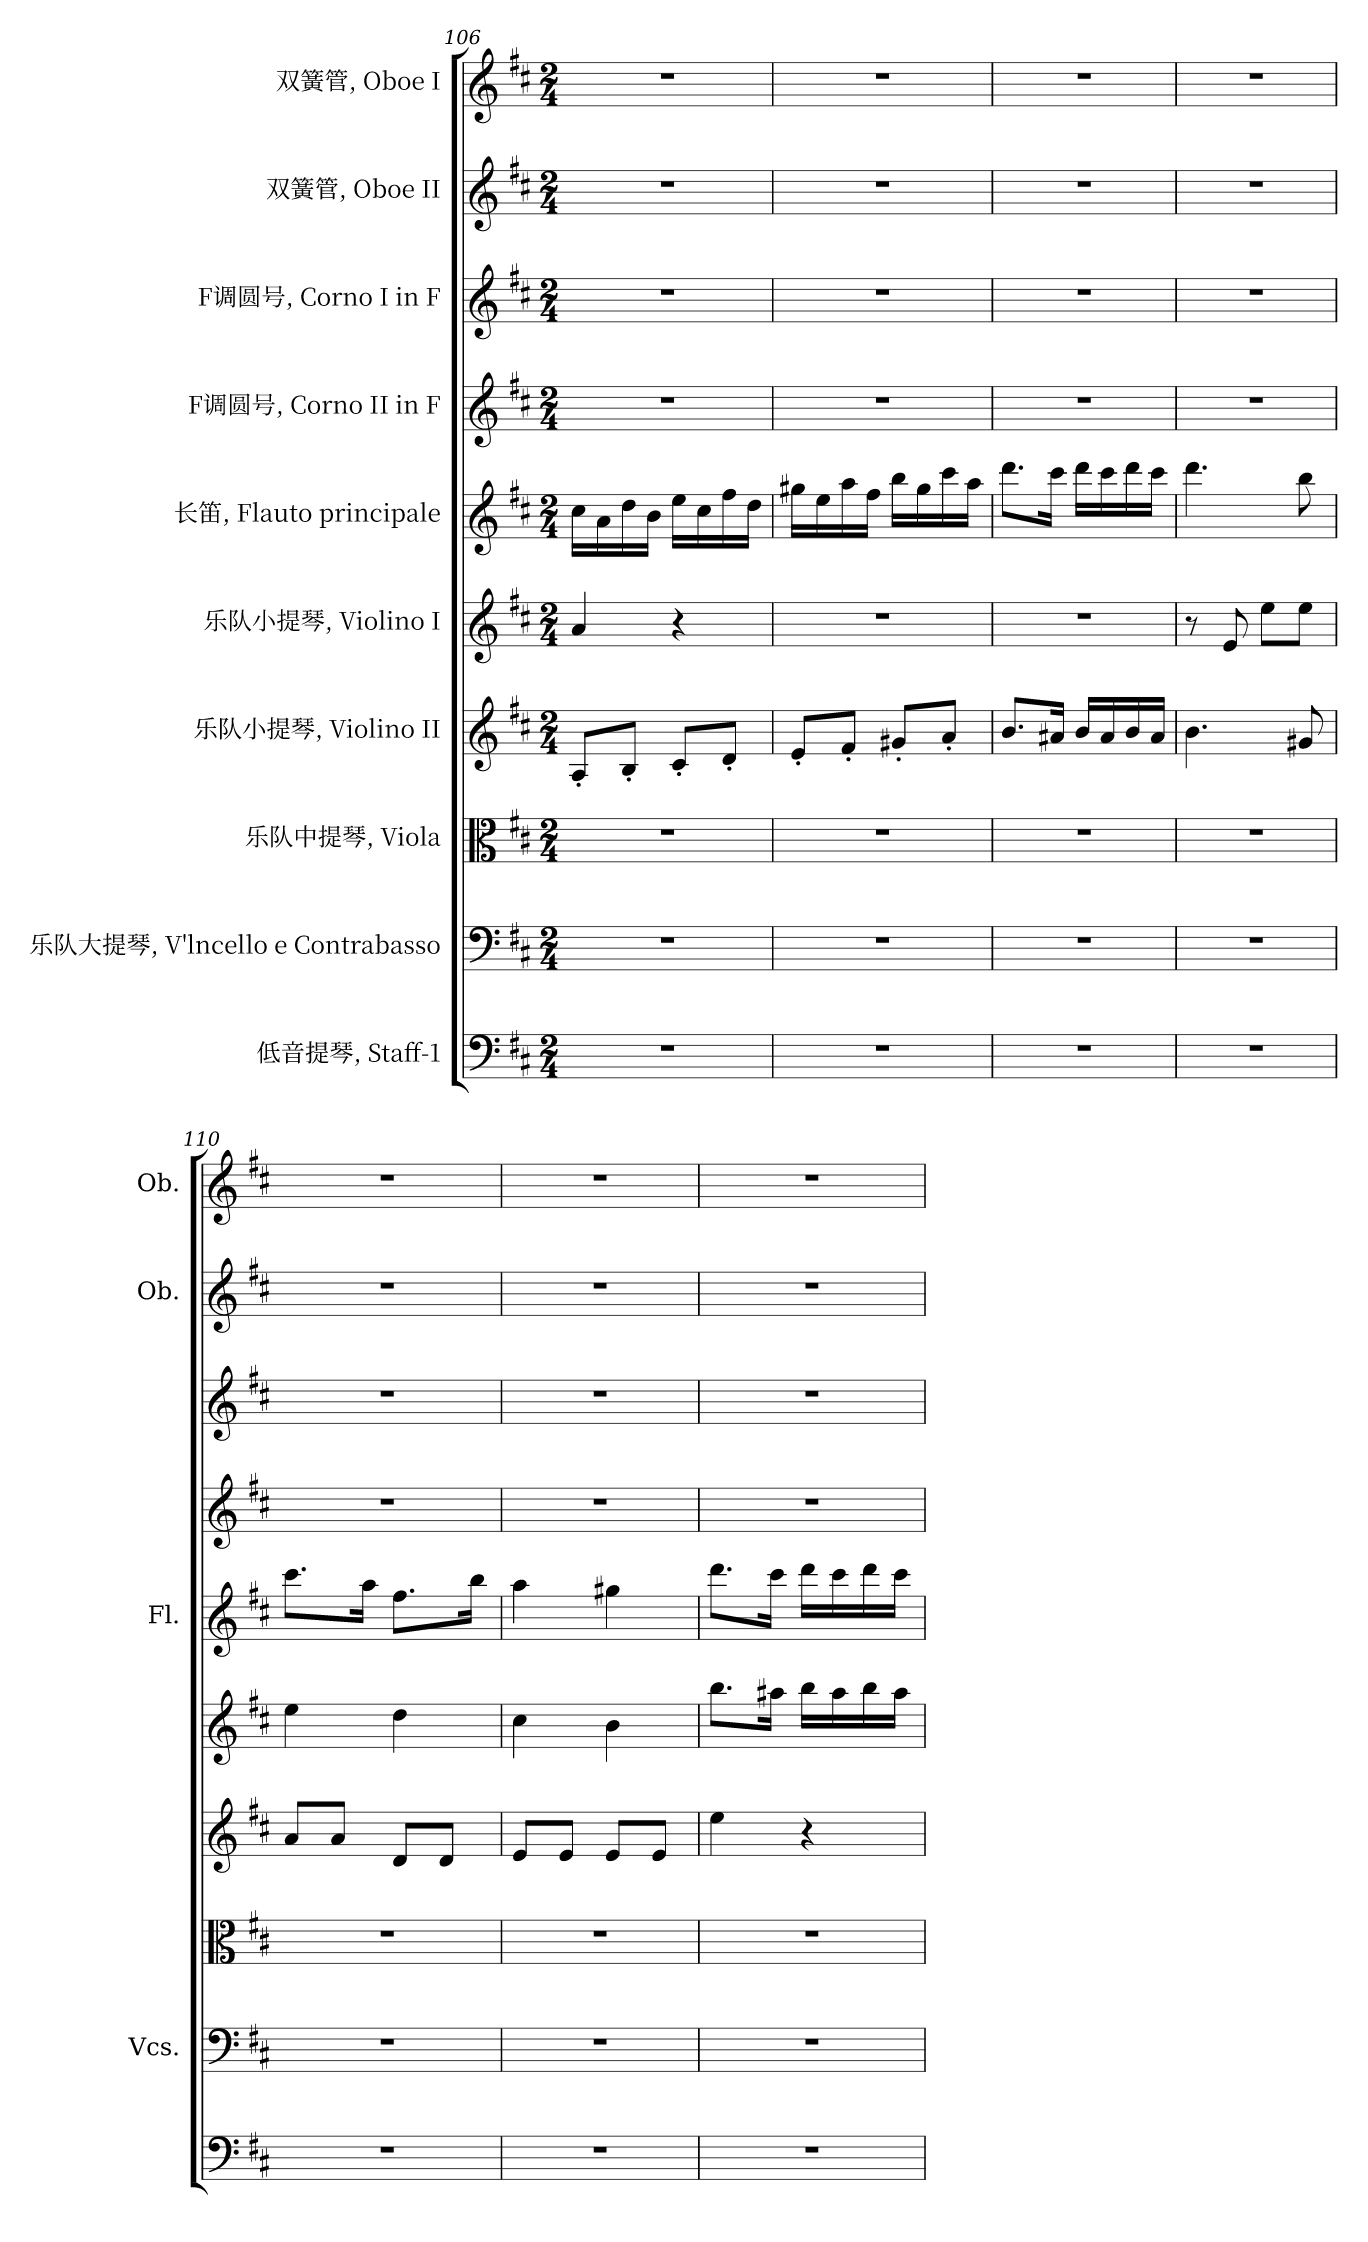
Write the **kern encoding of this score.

**kern	**kern	**kern	**kern	**kern	**kern	**kern	**kern	**kern	**kern
*part10	*part9	*part8	*part7	*part6	*part5	*part4	*part3	*part2	*part1
*staff10	*staff9	*staff8	*staff7	*staff6	*staff5	*staff4	*staff3	*staff2	*staff1
*I"低音提琴, Staff-1	*I"乐队大提琴, V'lncello e Contrabasso	*I"乐队中提琴, Viola	*I"乐队小提琴, Violino II	*I"乐队小提琴, Violino I	*I"长笛, Flauto principale	*I"F调圆号, Corno II in F	*I"F调圆号, Corno I in F	*I"双簧管, Oboe II	*I"双簧管, Oboe I
*	*I'Vcs.	*	*	*	*I'Fl.	*	*	*I'Ob.	*I'Ob.
!!LO:PB:g=z
*clefF4	*clefF4	*clefC3	*clefG2	*clefG2	*clefG2	*clefG2	*clefG2	*clefG2	*clefG2
*ITrd7c12	*	*	*	*	*	*ITrd4c7	*ITrd4c7	*	*
*k[f#c#]	*k[f#c#]	*k[f#c#]	*k[f#c#]	*k[f#c#]	*k[f#c#]	*k[f#]	*k[f#]	*k[f#c#]	*k[f#c#]
*M2/4	*M2/4	*M2/4	*M2/4	*M2/4	*M2/4	*M2/4	*M2/4	*M2/4	*M2/4
=106	=106	=106	=106	=106	=106	=106	=106	=106	=106
2r	2r	2r	8A'/L	4a/	16cc#\LL	2r	2r	2r	2r
.	.	.	.	.	16a\	.	.	.	.
.	.	.	8B'/J	.	16dd\	.	.	.	.
.	.	.	.	.	16b\JJ	.	.	.	.
.	.	.	8c#'/L	4r	16ee\LL	.	.	.	.
.	.	.	.	.	16cc#\	.	.	.	.
.	.	.	8d'/J	.	16ff#\	.	.	.	.
.	.	.	.	.	16dd\JJ	.	.	.	.
=107	=107	=107	=107	=107	=107	=107	=107	=107	=107
2r	2r	2r	8e'/L	2r	16gg#X\LL	2r	2r	2r	2r
.	.	.	.	.	16ee\	.	.	.	.
.	.	.	8f#'/J	.	16aa\	.	.	.	.
.	.	.	.	.	16ff#\JJ	.	.	.	.
.	.	.	8g#X'/L	.	16bb\LL	.	.	.	.
.	.	.	.	.	16gg#\	.	.	.	.
.	.	.	8a'/J	.	16ccc#\	.	.	.	.
.	.	.	.	.	16aa\JJ	.	.	.	.
=108	=108	=108	=108	=108	=108	=108	=108	=108	=108
2r	2r	2r	8.b/L	2r	8.ddd\L	2r	2r	2r	2r
.	.	.	16a#X/Jk	.	16ccc#\Jk	.	.	.	.
.	.	.	16b/LL	.	16ddd\LL	.	.	.	.
.	.	.	16a#/	.	16ccc#\	.	.	.	.
.	.	.	16b/	.	16ddd\	.	.	.	.
.	.	.	16a#/JJ	.	16ccc#\JJ	.	.	.	.
=109	=109	=109	=109	=109	=109	=109	=109	=109	=109
2r	2r	2r	4.b\	8r	4.ddd\	2r	2r	2r	2r
.	.	.	.	8e/	.	.	.	.	.
.	.	.	.	8ee\L	.	.	.	.	.
.	.	.	8g#X/	8ee\J	8bb\	.	.	.	.
=110	=110	=110	=110	=110	=110	=110	=110	=110	=110
2r	2r	2r	8a/L	4ee\	8.ccc#\L	2r	2r	2r	2r
.	.	.	8a/J	.	.	.	.	.	.
.	.	.	.	.	16aa\Jk	.	.	.	.
.	.	.	8d/L	4dd\	8.ff#\L	.	.	.	.
.	.	.	8d/J	.	.	.	.	.	.
.	.	.	.	.	16bb\Jk	.	.	.	.
!!LO:PB:g=z
=111	=111	=111	=111	=111	=111	=111	=111	=111	=111
2r	2r	2r	8e/L	4cc#\	4aa\	2r	2r	2r	2r
.	.	.	8e/J	.	.	.	.	.	.
.	.	.	8e/L	4b\	4gg#X\	.	.	.	.
.	.	.	8e/J	.	.	.	.	.	.
=112	=112	=112	=112	=112	=112	=112	=112	=112	=112
2r	2r	2r	4ee\	8.bb\L	8.ddd\L	2r	2r	2r	2r
.	.	.	.	16aa#X\Jk	16ccc#\Jk	.	.	.	.
.	.	.	4r	16bb\LL	16ddd\LL	.	.	.	.
.	.	.	.	16aa#\	16ccc#\	.	.	.	.
.	.	.	.	16bb\	16ddd\	.	.	.	.
.	.	.	.	16aa#\JJ	16ccc#\JJ	.	.	.	.
=	=	=	=	=	=	=	=	=	=
*-	*-	*-	*-	*-	*-	*-	*-	*-	*-
